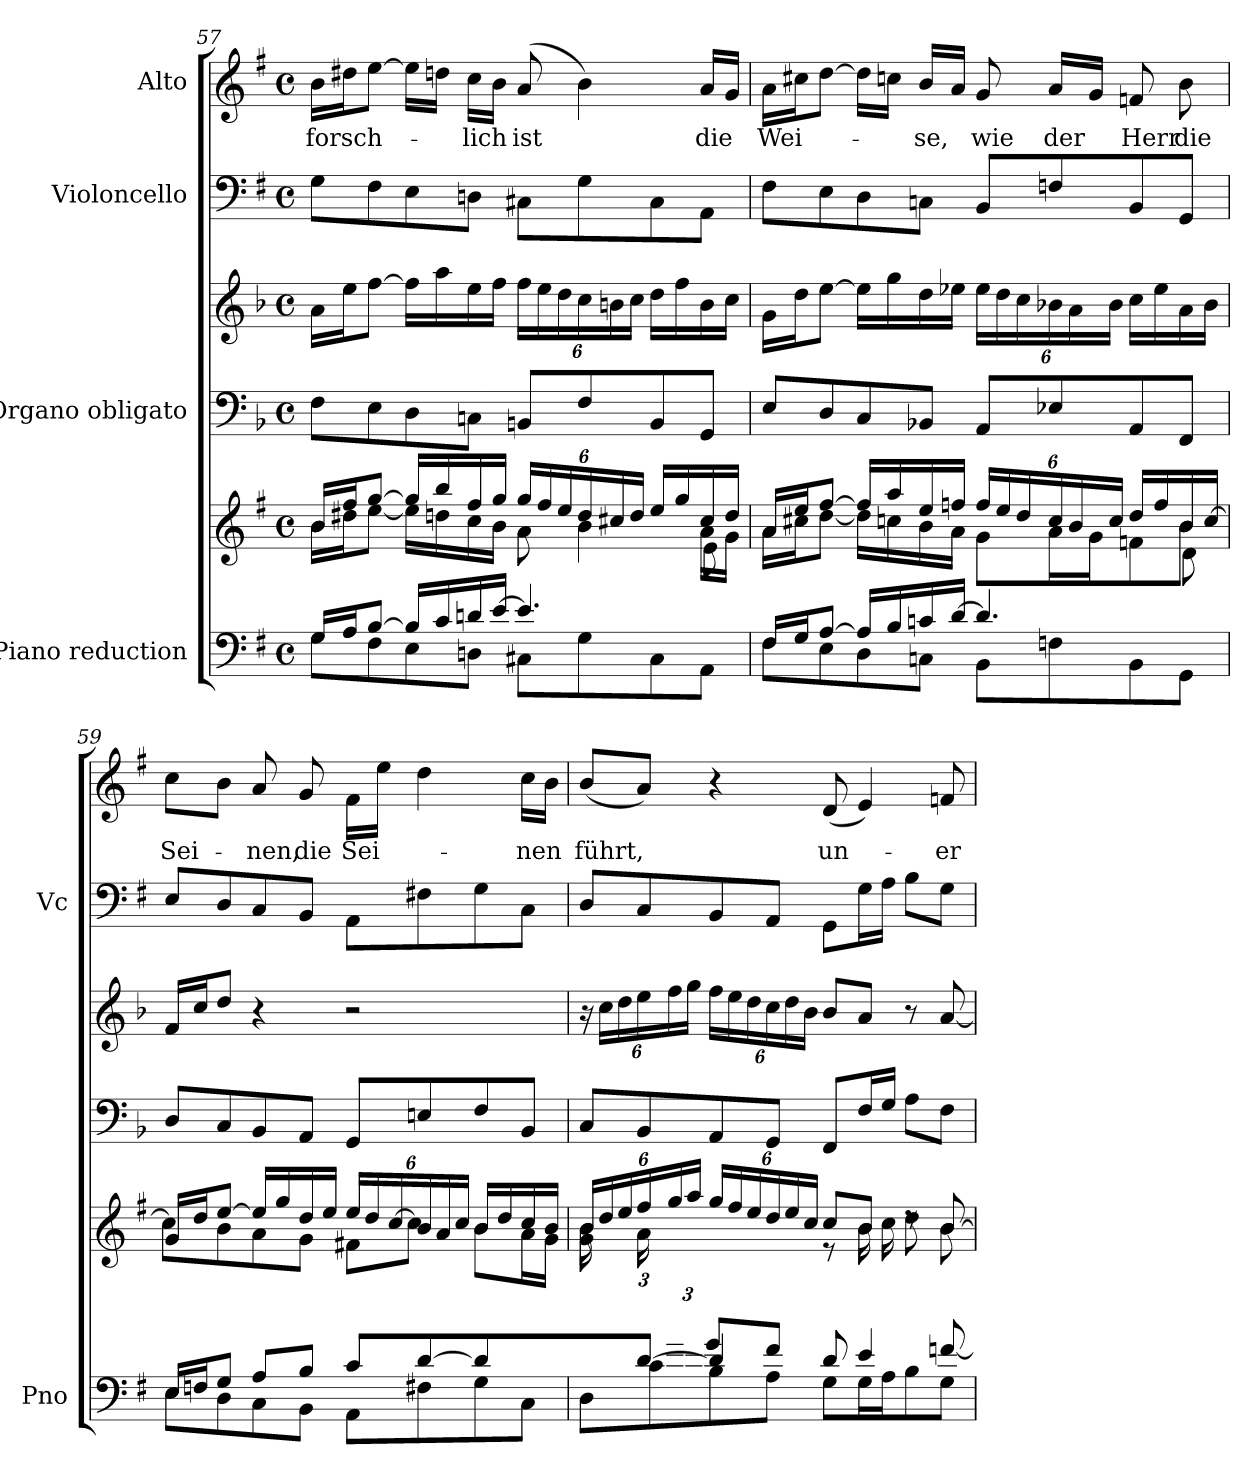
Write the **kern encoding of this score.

**kern	**kern	**kern	**kern	**kern	**kern	**text
*part4	*part4	*part3	*part3	*part2	*part1	*part1
*staff6	*staff5	*staff4	*staff3	*staff2	*staff1	*staff1
*I"Piano reduction	*	*I"Organo obligato	*	*I"Violoncello	*I"Alto	*
*I'Pno	*	*	*	*I'Vc	*	*
*clefF4	*clefG2	*clefF4	*clefG2	*clefF4	*clefG2	*
*	*	*ITrd-1c-2	*ITrd-1c-2	*	*	*
*k[f#]	*k[f#]	*k[f#]	*k[f#]	*k[f#]	*k[f#]	*
*M4/4	*M4/4	*M4/4	*M4/4	*M4/4	*M4/4	*
*met(c)	*met(c)	*met(c)	*met(c)	*met(c)	*met(c)	*
=57	=57	=57	=57	=57	=57	=57
*^	*^	*	*	*	*	*
*	*	*	*^	*	*	*	*	*
!	!	!	!	!	!	!	!	!	!LO:LY:b
16G/LL	8G\L	16b/LL	16b\LL	2..ryy	8G\L	16b\LL	8G\L	16b\LL	-forsch-
16A/J	.	16ff#/J	16dd#X\J	.	.	16ff#\J	.	16dd#X\J	.
[8B/J	8F#\	[8gg/J	[8ee\J	.	8F#\	[8gg\J	8F#\	[8ee\J	.
16B/LL]	8E\	16gg/LL]	16ee\LL]	.	8E\	16gg\LL]	8E\	16ee\LL]	.
16c/	.	16bb/	16ddn\	.	.	16bb\	.	16ddn\JJ	.
!	!	!	!	!	!	!	!	!	!LO:LY:b
16dn/	8Dn\J	16ff#/	16cc\	.	8Dn\J	16ff#\	8Dn\J	16cc\LL	-lich
[16e/JJ	.	16gg/JJ	16b\JJ	.	.	16gg\JJ	.	16b\JJ	.
*	*	*Xbrackettup	*	*	*	*Xbrackettup	*	*	*
!	!	!	!	!	!	!	!	!	!LO:LY:b
4.e/]	8C#X\L	24gg/LL	8a\	.	8C#X/L	24gg\LL	8C#X\L	(>8a/	ist
.	.	24ff#/	.	.	.	24ff#\	.	.	.
.	.	24ee/	.	.	.	24ee\	.	.	.
.	8G\	24dd/	4b\	.	8G/	24dd\	8G\	4b\)	.
.	.	24cc#X/	.	.	.	24cc#X\	.	.	.
.	.	24dd/JJ	.	.	.	24dd\JJ	.	.	.
.	8C#\	16ee/LL	.	.	8C#/	16ee\LL	8C#\	.	.
.	.	16gg/	.	.	.	16gg\	.	.	.
!	!	!	!	!	!	!	!	!	!LO:LY:b
8ryy	8AA\J	16cc#/	16a\LL	8e\	8AA/J	16cc#\	8AA\J	16a/LL	die
.	.	16dd/JJ	16g\JJ	.	.	16dd\JJ	.	16g/JJ	.
!!LO:LB:g=z
=58	=58	=58	=58	=58	=58	=58	=58	=58	=58
!	!	!	!	!	!	!	!	!	!LO:LY:b
16F#/LL	8F#\L	16a/LL	16a\LL	2..ryy	8F#/L	16a\LL	8F#\L	16a\LL	Wei-
16G/J	.	16ee/J	16cc#X\J	.	.	16ee\J	.	16cc#X\J	.
[8A/J	8E\	[8ff#/J	[8dd\J	.	8E/	[8ff#\J	8E\	[8dd\J	.
16A/LL]	8D\	16ff#/LL]	16dd\LL]	.	8D/	16ff#\LL]	8D\	16dd\LL]	.
16B/	.	16aa/	16ccn\	.	.	16aa\	.	16ccn\JJ	.
!	!	!	!	!	!	!	!	!	!LO:LY:b
16cn/	8Cn\J	16ee/	16b\	.	8Cn/J	16ee\	8Cn\J	16b/LL	-se,
[16d/JJ	.	16ffn/JJ	16a\JJ	.	.	16ffn\JJ	.	16a/JJ	.
!	!	!	!	!	!	!	!	!	!LO:LY:b
4.d/]	8BB\L	24ff/LL	8g\L	.	8BB/L	24ff\LL	8BB/L	8g/	wie
.	.	24ee/	.	.	.	24ee\	.	.	.
.	.	24dd/	.	.	.	24dd\	.	.	.
!	!	!	!	!	!	!	!	!	!LO:LY:b
.	8Fn\	24cc/	16a\L	.	8Fn/	24ccn\	8Fn/	16a/LL	der
.	.	24b/	.	.	.	24b\	.	.	.
.	.	.	16g\J	.	.	.	.	16g/JJ	.
.	.	24cc/JJ	.	.	.	24cc\JJ	.	.	.
!	!	!	!	!	!	!	!	!	!LO:LY:b
.	8BB\	16dd/LL	8fn\	.	8BB/	16dd\LL	8BB/	8fn/	Herr
.	.	16ff/	.	.	.	16ff\	.	.	.
!	!	!	!	!	!	!	!	!	!LO:LY:b
8ryy	8GG\J	16b/	8b\J	8d\	8GG/J	16b\	8GG/J	8b\	die
.	.	[16cc/JJ	.	.	.	16cc\JJ	.	.	.
=59	=59	=59	=59	=59	=59	=59	=59	=59	=59
!	!	!	!	!	!	!	!	!	!LO:LY:b
16E/LL	8E\L	16g/LL	8cc\L]	2..ryy	8E/L	16g/LL	8E/L	8cc\L	Sei-
16Fn/J	.	16dd/J	.	.	.	16dd/J	.	.	.
8G/J	8D\	[8ee/J	8b\	.	8D/	8ee/J	8D/	8b\J	.
!	!	!	!	!	!	!	!	!	!LO:LY:b
8A/L	8C\	16ee/LL]	8a\	.	8C/	4r	8C/	8a/	-nen,
.	.	16gg/	.	.	.	.	.	.	.
!	!	!	!	!	!	!	!	!	!LO:LY:b
8B/J	8BB\J	16dd/	8g\J	.	8BB/J	.	8BB/J	8g/	die
.	.	16ee/JJ	.	.	.	.	.	.	.
!	!	!	!	!	!	!	!	!	!LO:LY:b
8c/L	8AA\L	24ee/LL	8f#X\L	.	8AA/L	2r	8AA\L	16f#\LL	Sei-
.	.	24dd/	.	.	.	.	.	.	.
.	.	.	.	.	.	.	.	16ee\JJ	.
.	.	[24cc/	.	.	.	.	.	.	.
[8d/	8F#X\	24b/	8cc\J]	.	8F#X/	.	8F#X\	4dd\	.
.	.	24a/	.	.	.	.	.	.	.
.	.	24cc/JJ	.	.	.	.	.	.	.
8d/]	8G\	16b/LL	8b\L	.	8G/	.	8G\	.	.
.	.	16dd/	.	.	.	.	.	.	.
!	!	!	!	!	!	!	!	!	!LO:LY:b
8ryy	8C\J	16cc/	16a\L	8e\J	8C/J	.	8C\J	16cc\LL	-nen
.	.	16b/JJ	16g\JJ	.	.	.	.	16b\JJ	.
=60	=60	=60	=60	=60	=60	=60	=60	=60	=60
*	*^	*	*	*	*	*	*	*	*
!	!	!	!	!	!	!	!	!	!	!LO:LY:b
8ryy	6ryy	8D\L	24b/LL	8g\L	8b\L	8D/L	24r	8D/L	(<8b/L	führt,
.	.	.	24dd/	.	.	.	24dd\LL	.	.	.
.	.	.	24ee/	.	.	.	24ee\	.	.	.
[8d/J	.	8c\	24ff#/	4.ryy	24a\L	8C/	24ff#\	8C/	8a/J)	.
.	24g/	.	24gg/	.	6%5ryy	.	24gg\	.	.	.
.	24f#/JJ	.	24aa/JJ	.	.	.	24aa\JJ	.	.	.
4d/]	8g/L	8B\	24gg/LL	.	.	8BB/	24gg\LL	8BB/	4r	.
.	.	.	24ff#/	.	.	.	24ff#\	.	.	.
.	.	.	24ee/	.	.	.	24ee\	.	.	.
.	8f#/J	8A\J	24dd/	.	.	8AA/J	24dd\	8AA/J	.	.
.	.	.	24ee/	.	.	.	24ee\	.	.	.
.	.	.	24cc/JJ	.	.	.	24cc\JJ	.	.	.
!	!	!	!	!	!	!	!	!	!	!LO:LY:b
2ryy	8d/	8G\L	8cc/L	8r	.	8GG/L	8cc/L	8GG\L	(<8d/	un-
.	4e/	16G\L	8b/J	16b\LL	.	16G/L	8b/J	16G\L	4e/)	.
.	.	16A\J	.	16cc\J	.	16A/JJ	.	16A\JJ	.	.
.	.	8B\	8rdd	8dd\	.	8B\L	8r	8B\L	.	.
!	!	!	!	!	!	!	!	!	!	!LO:LY:b
.	[8fn/	8G\J	[8b/	8b\J	.	8G\J	[8b/	8G\J	8fn/	-er-
*v	*v	*v	*	*	*	*	*	*	*	*
*	*v	*v	*v	*	*	*	*	*
=	=	=	=	=	=	=
*-	*-	*-	*-	*-	*-	*-
